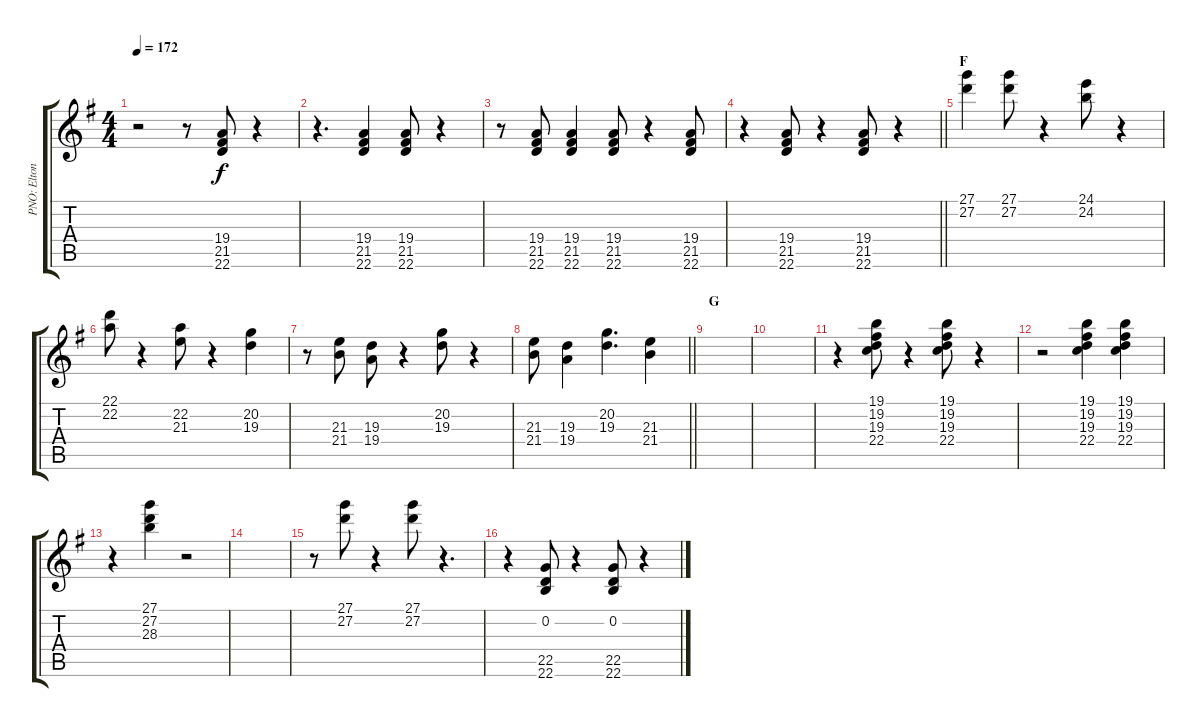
\track ("PNO: Elton John(RH)" "PNO: Elton") {instrument electricgrandpiano}
\staff {score tabs}
\tuning (E4 B3 G3 D3 A2 E2) {hide}
\ts (4 4)
\tempo 172
\clef g2
\ks g
r.2{dy f} r.8 (19.4 21.5 22.6).8 r.4 |
r.4{d} (19.4 21.5 22.6).4 (19.4 21.5 22.6).8 r.4 |
r.8 (19.4 21.5 22.6).8 (19.4 21.5 22.6).4 (19.4 21.5 22.6).8 r.4 (19.4 21.5 22.6).8 |
\barLineRight lightlight
r.4 (19.4 21.5 22.6).8 r.4 (19.4 21.5 22.6).8 r.4 |
\section ("" "F")
(27.1 27.2).4 (27.1 27.2).8 r.4 (24.1 24.2).8 r.4 |
(22.1 22.2).8 r.4 (22.2 21.3).8 r.4 (20.2 19.3).4 |
r.8 (21.3 21.4).8 (19.3 19.4).8 r.4 (20.2 19.3).8 r.4 |
\barLineRight lightlight
(21.3 21.4).8 (19.3 19.4).4 (20.2 19.3).4{d} (21.3 21.4).4 |
\section ("" "G")
|
|
r.4 (19.1 19.2 19.3 22.4).8 r.4 (19.1 19.2 19.3 22.4).8 r.4 |
r.2 (19.1 19.2 19.3 22.4).4 (19.1 19.2 19.3 22.4).4 |
r.4 (27.1 27.2 28.3).4 r.2 |
|
r.8 (27.1 27.2).8 r.4 (27.1 27.2).8 r.4{d} |
r.4 (0.2 22.5 22.6).8 r.4 (0.2 22.5 22.6).8 r.4
